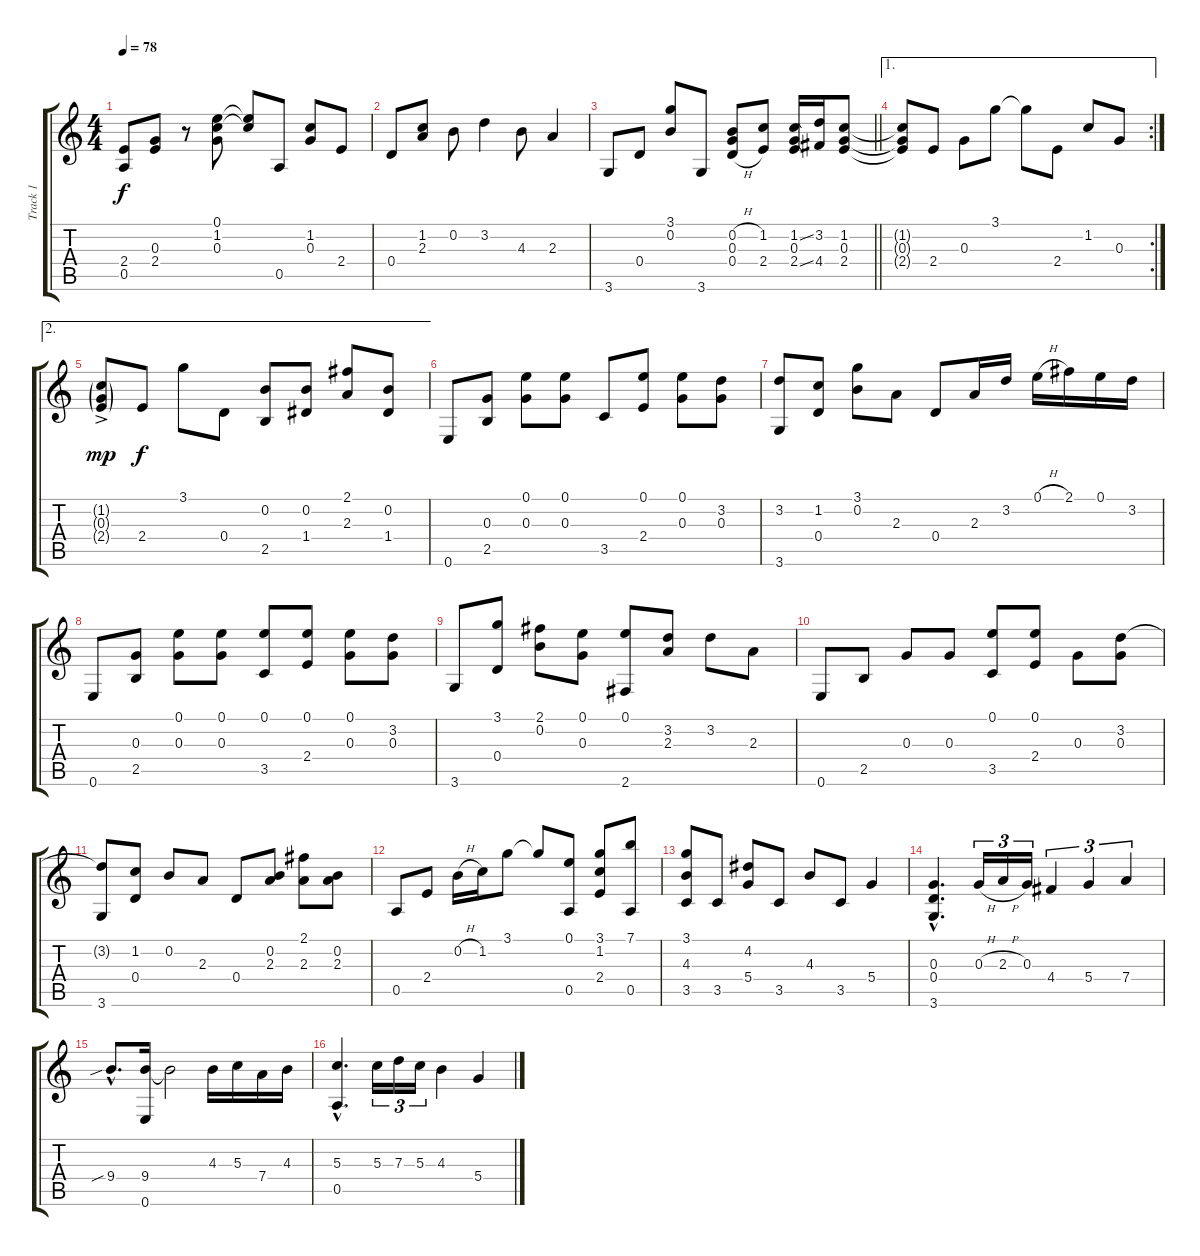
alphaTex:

\track ("Track 1" "Track 1") {instrument acousticguitarnylon}
\staff {score tabs}
\tuning (E4 B3 G3 D3 A2 E2) {hide}
\ts (4 4)
\tempo 78
\clef g2
\ks c
(2.4{t} 0.5).8{dy f} (0.3 2.4).8 r.8 (0.1 1.2 0.3).8 (0.1{t} 1.2{t}).8 0.5.8 (1.2 0.3).8 2.4.8 |
0.4.8 (1.2 2.3).8 0.2.8 3.2.4 4.3.8 2.3.4 |
\barLineRight lightlight
3.6.8 0.4.8 (3.1 0.2).8 3.6.8 (0.2{h} 0.3 0.4{h}).8 (1.2 2.4).8 (1.2{ss} 0.3 2.4{ss}).16 (3.2 4.4).16 (1.2 0.3 2.4).8 |
\ae 1
\rc 2
(1.2{t} 0.3{t} 2.4{t}).8 2.4.8 0.3.8 3.1.8 3.1{t}.8 2.4.8 1.2.8 0.3.8 |
\ae 2
(1.2{g} 0.3{g ac} 2.4{g ac}).8{dy mp} 2.4.8{dy f} 3.1.8 0.4.8 (0.2 2.5).8 (0.2 1.4).8 (2.1 2.3).8 (0.2 1.4).8 |
0.6.8 (0.3 2.5).8 (0.1 0.3).8 (0.1 0.3).8 3.5.8 (0.1 2.4).8 (0.1 0.3).8 (3.2 0.3).8 |
(3.2 3.6).8 (1.2 0.4).8 (3.1 0.2).8 2.3.8 0.4.8 2.3.16 3.2.16 0.1{h}.16 2.1.16 0.1.16 3.2.16 |
0.6.8 (0.3 2.5).8 (0.1 0.3).8 (0.1 0.3).8 (0.1 3.5).8 (0.1 2.4).8 (0.1 0.3).8 (3.2 0.3).8 |
3.6.8 (3.1 0.4).8 (2.1 0.2).8 (0.1 0.3).8 (0.1 2.6).8 (3.2 2.3).8 3.2.8 2.3.8 |
0.6.8 2.5.8 0.3.8 0.3.8 (0.1 3.5).8 (0.1 2.4).8 0.3.8 (3.2 0.3).8 |
(3.2{t} 3.6).8 (1.2 0.4).8 0.2.8 2.3.8 0.4.8 (0.2 2.3).8 (2.1 2.3).8 (0.2 2.3).8 |
0.5.8 2.4.8 0.2{h}.16 1.2.16 3.1.8 3.1{t}.8 (0.1 0.5).8 (3.1 1.2 2.4).8 (7.1 0.5).8 |
(3.1 4.3 3.5).8 3.5.8 (4.2 5.4).8 3.5.8 4.3.8 3.5.8 5.4.4 |
(0.3{hac} 0.4{hac} 3.6{hac}).4{d} 0.3{h}.16{tu (3 2)} 2.3{h}.16{tu (3 2)} 0.3.16{tu (3 2)} 4.4.4{tu (3 2)} 5.4.4{tu (3 2)} 7.4.4{tu (3 2)} |
9.4{sib hac}.8{d} (9.4 0.6).16 9.4{t}.2 4.3.16 5.3.16 7.4.16 4.3.16 |
(5.3{hac} 0.5{hac}).4{d} 5.3.16{tu (3 2)} 7.3.16{tu (3 2)} 5.3.16{tu (3 2)} 4.3.4 5.4.4
